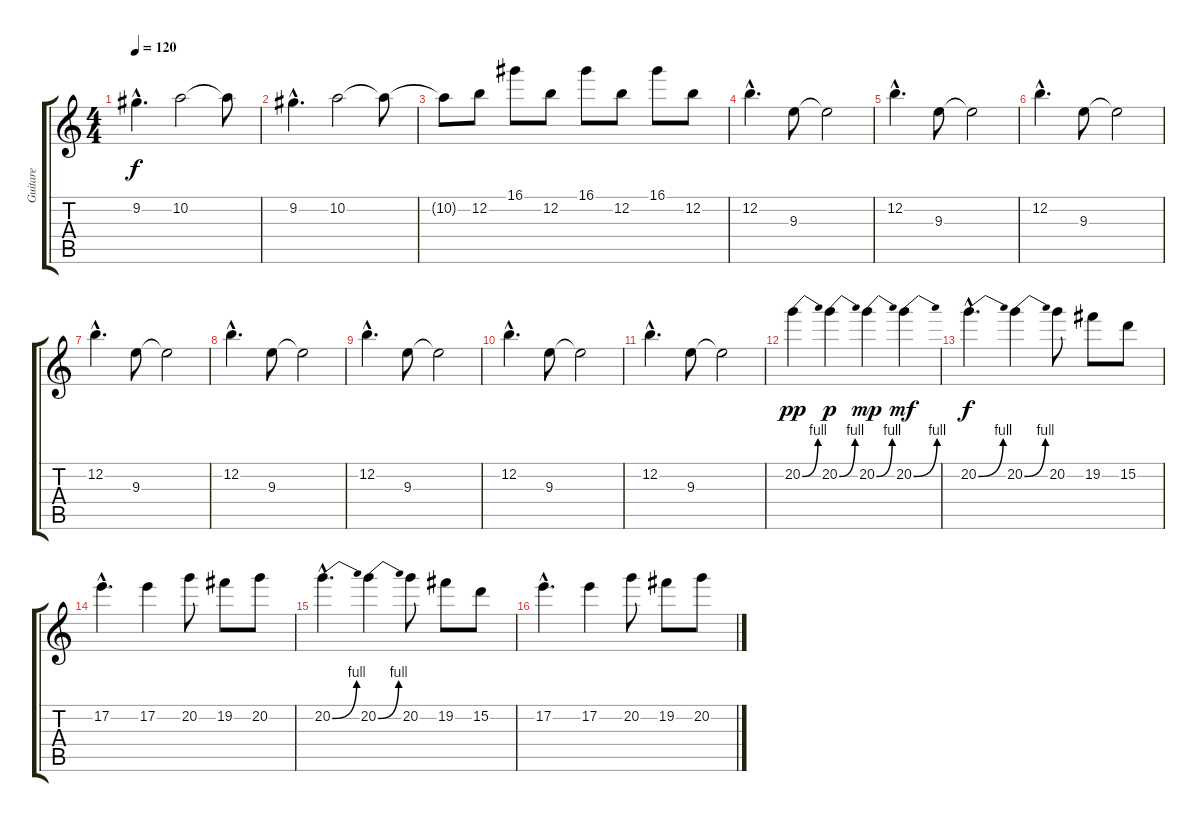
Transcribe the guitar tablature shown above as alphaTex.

\track ("Guitare " "Guitare ") {instrument distortionguitar}
\staff {score tabs}
\tuning (E4 B3 G3 D3 A2 E2) {hide}
\ts (4 4)
\tempo 120
\clef g2
\ks c
9.2{hac}.4{d dy f} 10.2.2 10.2{t}.8 |
9.2{hac}.4{d} 10.2.2 10.2{t}.8 |
10.2{t}.8 12.2.8 16.1.8 12.2.8 16.1.8 12.2.8 16.1.8 12.2.8 |
12.2{hac}.4{d} 9.3.8 9.3{t}.2 |
12.2{hac}.4{d} 9.3.8 9.3{t}.2 |
12.2{hac}.4{d} 9.3.8 9.3{t}.2 |
12.2{hac}.4{d} 9.3.8 9.3{t}.2 |
12.2{hac}.4{d} 9.3.8 9.3{t}.2 |
12.2{hac}.4{d} 9.3.8 9.3{t}.2 |
12.2{hac}.4{d} 9.3.8 9.3{t}.2 |
12.2{hac}.4{d} 9.3.8 9.3{t}.2 |
20.2{be (bend 0 0 60 4)}.4{dy pp} 20.2{be (bend 0 0 60 4)}.4{dy p} 20.2{be (bend 0 0 60 4)}.4{dy mp} 20.2{be (bend 0 0 60 4)}.4{dy mf} |
20.2{be (bend 0 0 60 4) hac}.4{d dy f} 20.2{be (bend 0 0 60 4)}.4 20.2.8 19.2.8 15.2.8 |
17.2{hac}.4{d} 17.2.4 20.2.8 19.2.8 20.2.8 |
20.2{be (bend 0 0 60 4) hac}.4{d} 20.2{be (bend 0 0 60 4)}.4 20.2.8 19.2.8 15.2.8 |
17.2{hac}.4{d} 17.2.4 20.2.8 19.2.8 20.2.8
